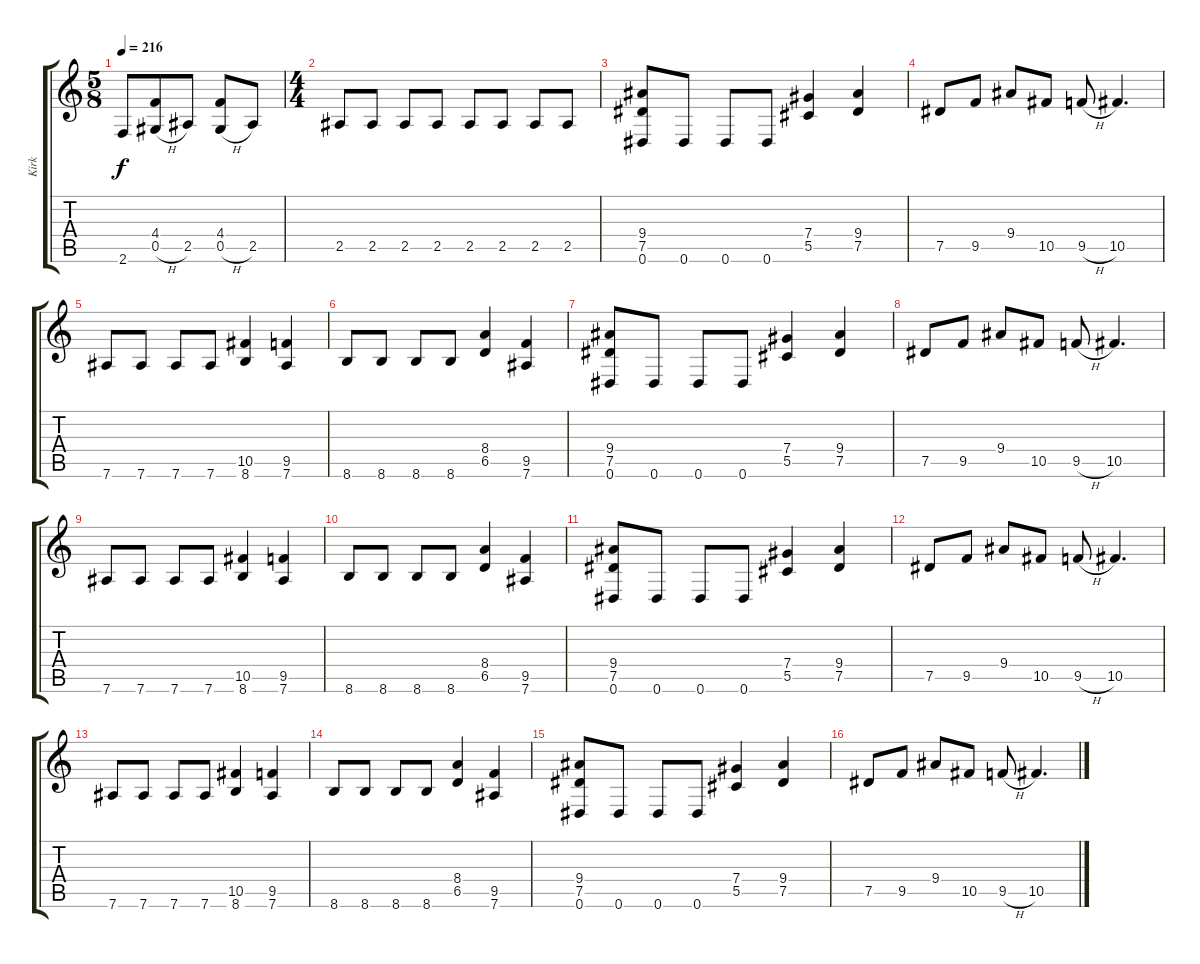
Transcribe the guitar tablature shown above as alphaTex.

\track ("Kirk" "Kirk") {instrument distortionguitar}
\staff {score tabs}
\tuning (Eb4 Bb3 Gb3 Db3 Ab2 Eb2) {hide}
\ts (5 8)
\tempo 216
\clef g2
\ks c
2.6.8{dy f} (4.4 0.5{h}).8 2.5.8 (4.4 0.5{h}).8 2.5.8 |
\ts (4 4)
2.5.8 2.5.8 2.5.8 2.5.8 2.5.8 2.5.8 2.5.8 2.5.8 |
(9.4 7.5 0.6).8 0.6.8 0.6.8 0.6.8 (7.4 5.5).4 (9.4 7.5).4 |
7.5.8 9.5.8 9.4.8 10.5.8 9.5{h}.8 10.5.4{d} |
7.6.8 7.6.8 7.6.8 7.6.8 (10.5 8.6).4 (9.5 7.6).4 |
8.6.8 8.6.8 8.6.8 8.6.8 (8.4 6.5).4 (9.5 7.6).4 |
(9.4 7.5 0.6).8 0.6.8 0.6.8 0.6.8 (7.4 5.5).4 (9.4 7.5).4 |
7.5.8 9.5.8 9.4.8 10.5.8 9.5{h}.8 10.5.4{d} |
7.6.8 7.6.8 7.6.8 7.6.8 (10.5 8.6).4 (9.5 7.6).4 |
8.6.8 8.6.8 8.6.8 8.6.8 (8.4 6.5).4 (9.5 7.6).4 |
(9.4 7.5 0.6).8 0.6.8 0.6.8 0.6.8 (7.4 5.5).4 (9.4 7.5).4 |
7.5.8 9.5.8 9.4.8 10.5.8 9.5{h}.8 10.5.4{d} |
7.6.8 7.6.8 7.6.8 7.6.8 (10.5 8.6).4 (9.5 7.6).4 |
8.6.8 8.6.8 8.6.8 8.6.8 (8.4 6.5).4 (9.5 7.6).4 |
(9.4 7.5 0.6).8 0.6.8 0.6.8 0.6.8 (7.4 5.5).4 (9.4 7.5).4 |
7.5.8 9.5.8 9.4.8 10.5.8 9.5{h}.8 10.5.4{d}
